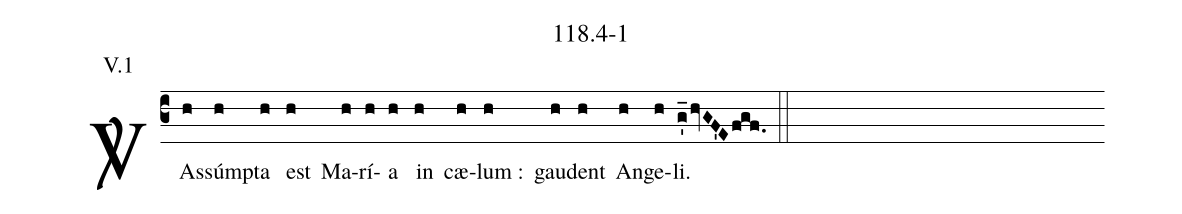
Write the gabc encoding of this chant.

name: 118.4-1;
annotation: V.1;
def-m1: \grealign;
%%
%(c3)<sp>V/</sp>~In([em1]h) (//hr//) hoc(h) (//hr//) co(h)gnó(h)vi,(h) (////hr////) quón(h)i(h)am(h) (//hr//) vo(h)lu(h)ís(h)ti(h) (//hr//) me.([em1]g_'hvGF'Efgf.) (::)
%(c3)<sp>V/</sp>~Ad([em1]h)ju(h)vá(h)bit(h) (hr) e(h)am(h) (hr) De(h)us(h) (hr) vul(h)tu(h) (hr) su(h)o.([em1]g_'hvGF'Efgf.) (::) <i>T. P.</i> Al(h)le(h)lu(h)i{a}.([em1]g_'hvGF'Efgf.) (::)
(c3)<sp>V/</sp>~As([em1]h)súmp(h)ta(h) est(h) Ma(h)rí(h)a(h) in(h) cæ(h)lum :(h) gau(h)dent(h) An(h)ge(h)li.([em1]g_'hvGF'Efgf.) (::)
